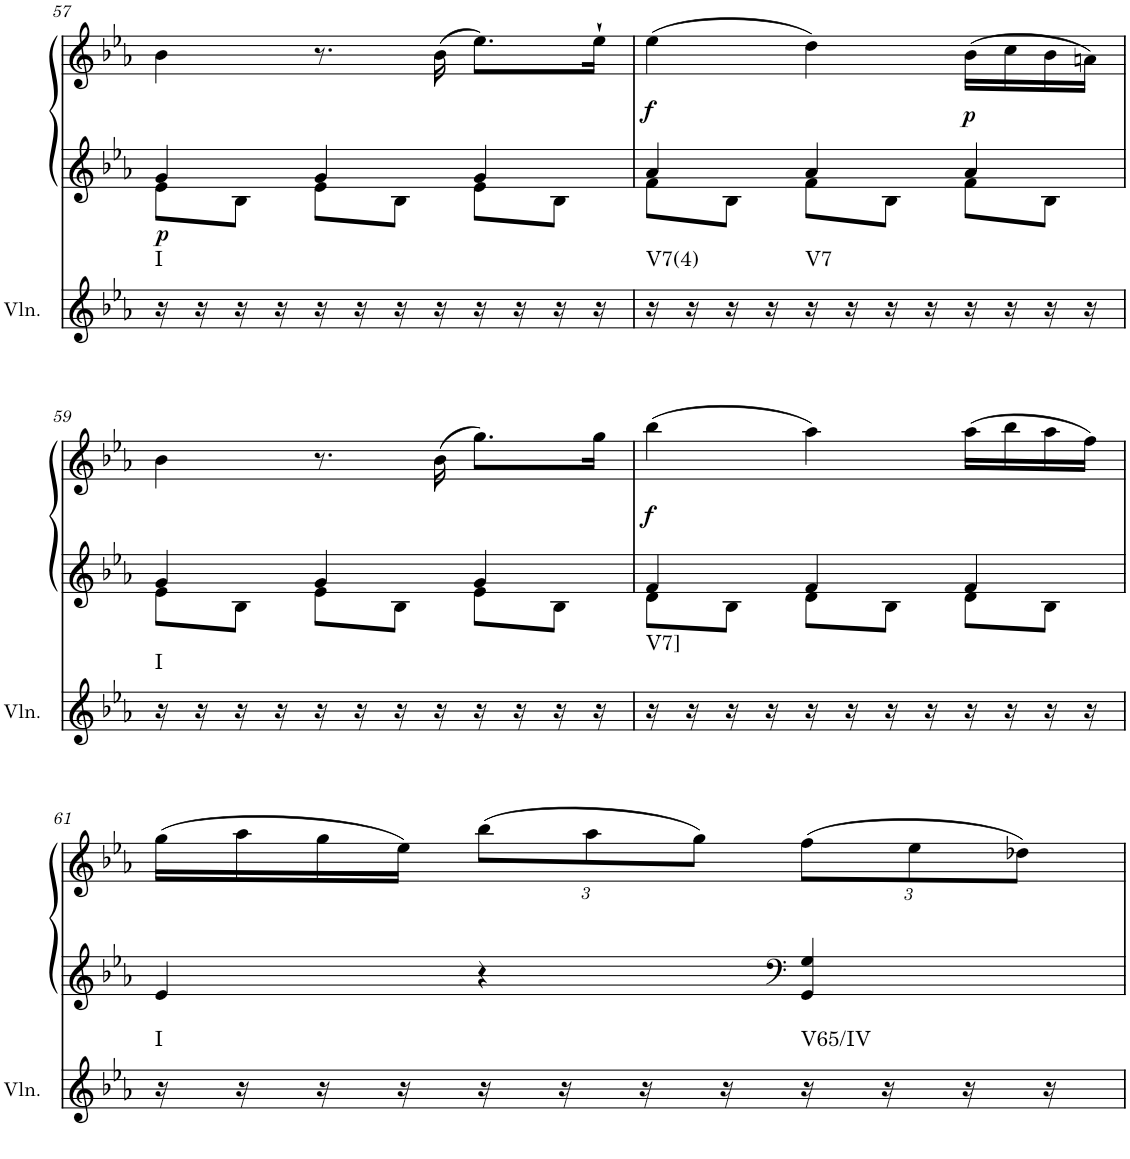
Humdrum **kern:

**kern	**harte	**kern	**kern	**dynam
*part2	*part2	*part1	*part1	*part1
*staff3	*	*staff2	*staff1	*staff1/2
*I"Violin	*	*I"Klavier linke Hand	*	*
*I'Vln.	*	*	*	*
!!LO:PB:g=z
*clefG2	*	*clefG2	*clefG2	*
*k[b-e-a-]	*	*k[b-e-a-]	*k[b-e-a-]	*
*M3/4	*	*M3/4	*M3/4	*
=57	=57	=57	=57	=57
*	*	*^	*	*
!	!LO:H:kt=I	!	!	!	!LO:DY:b=2
16r	N	4g/	8e-\L	4b-\	p
16r	.	.	.	.	.
16r	.	.	8B-\J	.	.
16r	.	.	.	.	.
16r	.	4g/	8e-\L	8.r	.
16r	.	.	.	.	.
16r	.	.	8B-\J	.	.
16r	.	.	.	(16b-\	.
16r	.	4g/	8e-\L	8.ee-\L)	.
16r	.	.	.	.	.
16r	.	.	8B-\J	.	.
16r	.	.	.	16ee-`\Jk	.
=58	=58	=58	=58	=58	=58
!	!LO:H:kt=V7(4)	!	!	!	!LO:DY:b
16r	N	4a-/	8f\L	(4ee-\	f
16r	.	.	.	.	.
16r	.	.	8B-\J	.	.
16r	.	.	.	.	.
!	!LO:H:kt=V7	!	!	!	!
16r	N	4a-/	8f\L	4dd\)	.
16r	.	.	.	.	.
16r	.	.	8B-\J	.	.
16r	.	.	.	.	.
!	!	!	!	!	!LO:DY:b
16r	.	4a-/	8f\L	(16b-\LL	p
16r	.	.	.	16cc\	.
16r	.	.	8B-\J	16b-\	.
16r	.	.	.	16an\JJ)	.
!!LO:LB:g=z
=59	=59	=59	=59	=59	=59
!	!LO:H:kt=I	!	!	!	!
16r	N	4g/	8e-\L	4b-\	.
16r	.	.	.	.	.
16r	.	.	8B-\J	.	.
16r	.	.	.	.	.
16r	.	4g/	8e-\L	8.r	.
16r	.	.	.	.	.
16r	.	.	8B-\J	.	.
16r	.	.	.	(16b-\	.
16r	.	4g/	8e-\L	8.gg\L)	.
16r	.	.	.	.	.
16r	.	.	8B-\J	.	.
16r	.	.	.	16gg\Jk	.
=60	=60	=60	=60	=60	=60
!	!LO:H:kt=V7]	!	!	!	!LO:DY:b
16r	N	4f/	8d\L	(4bb-\	f
16r	.	.	.	.	.
16r	.	.	8B-\J	.	.
16r	.	.	.	.	.
16r	.	4f/	8d\L	4aa-\)	.
16r	.	.	.	.	.
16r	.	.	8B-\J	.	.
16r	.	.	.	.	.
16r	.	4f/	8d\L	(16aa-\LL	.
16r	.	.	.	16bb-\	.
16r	.	.	8B-\J	16aa-\	.
16r	.	.	.	16ff\JJ)	.
*	*	*v	*v	*	*
!!LO:LB:g=z
=61	=61	=61	=61	=61
!	!LO:H:kt=I	!	!	!
16r	N	4e-/	(16gg\LL	.
16r	.	.	16aa-\	.
16r	.	.	16gg\	.
16r	.	.	16ee-\JJ)	.
*	*	*	*Xbrackettup	*
16r	.	4r	(12bb-\L	.
16r	.	.	.	.
.	.	.	12aa-\	.
16r	.	.	.	.
.	.	.	12gg\J)	.
16r	.	.	.	.
*	*	*clefF4	*	*
!	!LO:H:kt=V65/IV	!	!	!
16r	N	4GG/ 4G/	(12ff\L	.
16r	.	.	.	.
.	.	.	12ee-\	.
16r	.	.	.	.
.	.	.	12dd-X\J)	.
16r	.	.	.	.
=	=	=	=	=
*-	*-	*-	*-	*-
